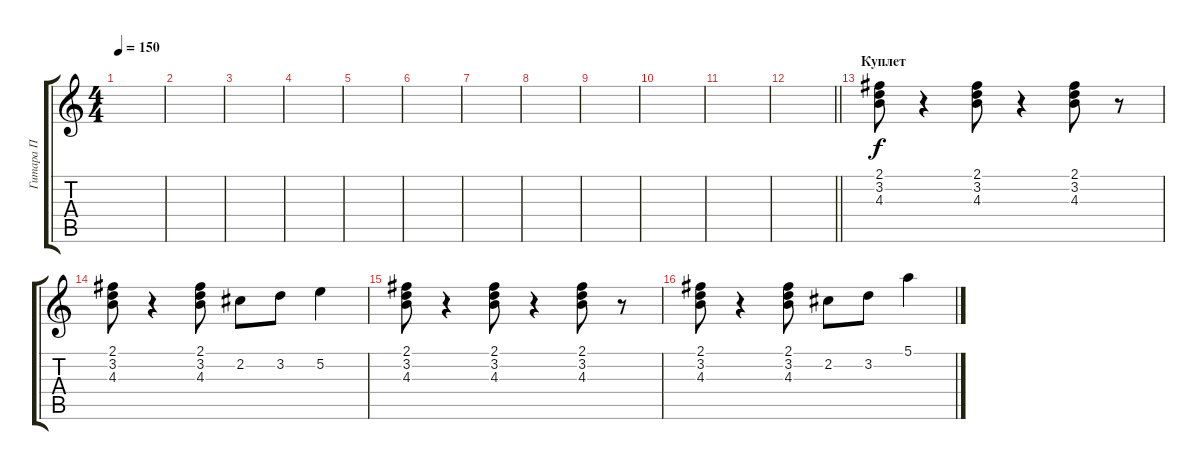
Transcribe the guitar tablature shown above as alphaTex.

\track ("Гитара П" "Гитара П") {instrument distortionguitar}
\staff {score tabs}
\tuning (E4 B3 G3 D3 A2 E2) {hide}
\ts (4 4)
\tempo 150
\clef g2
\ks c
|
|
|
|
|
|
|
|
|
|
|
\barLineRight lightlight
|
\section ("" "Куплет")
(2.1 3.2 4.3).8{volume 10} r.4 (2.1 3.2 4.3).8 r.4 (2.1 3.2 4.3).8 r.8 |
(2.1 3.2 4.3).8 r.4 (2.1 3.2 4.3).8 2.2.8 3.2.8 5.2.4 |
(2.1 3.2 4.3).8 r.4 (2.1 3.2 4.3).8 r.4 (2.1 3.2 4.3).8 r.8 |
(2.1 3.2 4.3).8 r.4 (2.1 3.2 4.3).8 2.2.8 3.2.8 5.1.4
